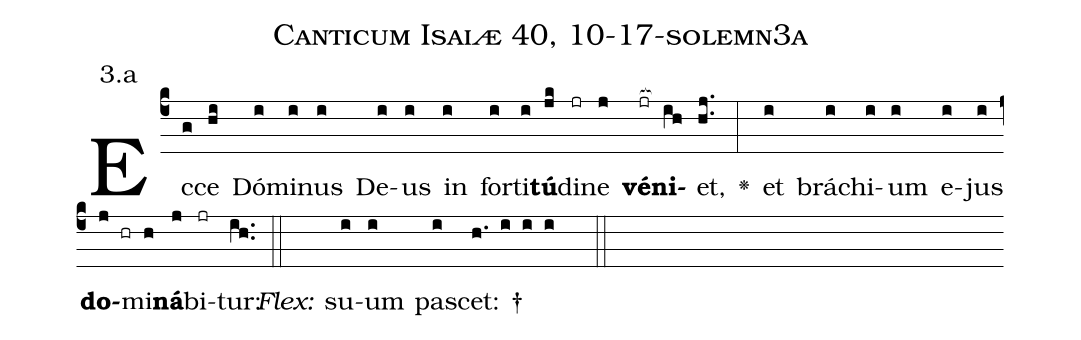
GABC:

name: Canticum Isaiæ 40, 10-17-solemn3a;
annotation: 3.a;
%%
(c4)Ec(g)ce(hi) Dó(i)mi(i)nus(i) De(i)us(i) in(i) for(i)ti(i)<b>tú</b>(jk)di(jr)ne(j) <b>vé</b>(jr[ocb:1{])<b>ni</b>(ih[ocb:0}])et,(hj..) <v>\greheightstar</v>(:) et(i) brá(i)chi(i)um(i) e(i)jus(i) <b>do</b>(j hr)mi(h)<b>ná</b>(j)bi(jr)tur:(ih..) (::)
<i>Flex:</i>()  su(i)um(i) pa(i)scet: †(h. i i i  ::)

%E(i) u(i) o(j) u(h) a(j) e.(ih..) (::)
